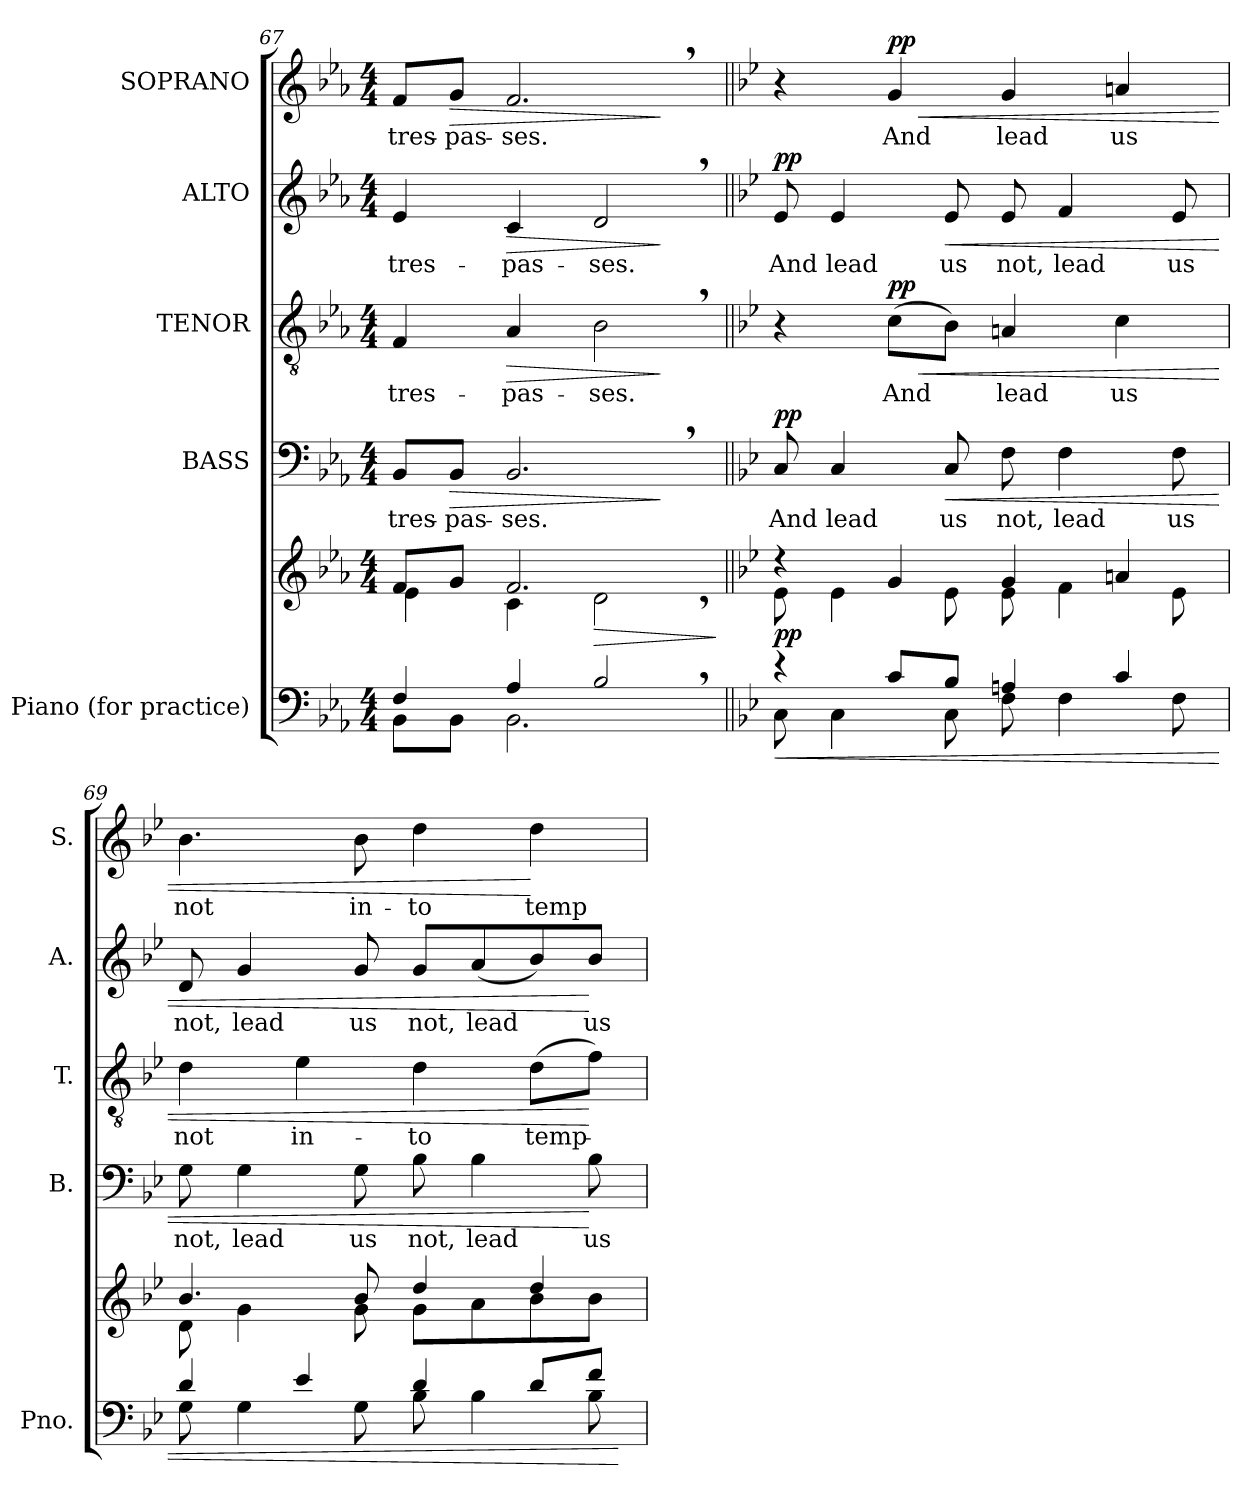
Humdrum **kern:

**kern	**kern	**dynam	**kern	**text	**dynam	**kern	**text	**dynam	**kern	**text	**dynam	**kern	**text	**dynam
*part5	*part5	*part5	*part4	*part4	*part4	*part3	*part3	*part3	*part2	*part2	*part2	*part1	*part1	*part1
*staff6	*staff5	*staff5/6	*staff4	*staff4	*staff4	*staff3	*staff3	*staff3	*staff2	*staff2	*staff2	*staff1	*staff1	*staff1
*I"Piano      (for practice)	*	*	*I"BASS	*	*	*I"TENOR	*	*	*I"ALTO	*	*	*I"SOPRANO	*	*
*I'Pno.	*	*	*I'B.	*	*	*I'T.	*	*	*I'A.	*	*	*I'S.	*	*
*clefF4	*clefG2	*	*clefF4	*	*	*clefGv2	*	*	*clefG2	*	*	*clefG2	*	*
*	*	*	*	*	*	*ITrd7c12	*	*	*	*	*	*	*	*
*k[b-e-a-]	*k[b-e-a-]	*	*k[b-e-a-]	*	*	*k[b-e-a-]	*	*	*k[b-e-a-]	*	*	*k[b-e-a-]	*	*
*E-:	*E-:	*	*E-:	*	*	*E-:	*	*	*E-:	*	*	*E-:	*	*
*M4/4	*M4/4	*	*M4/4	*	*	*M4/4	*	*	*M4/4	*	*	*M4/4	*	*
=67	=67	=67	=67	=67	=67	=67	=67	=67	=67	=67	=67	=67	=67	=67
*^	*^	*	*	*	*	*	*	*	*	*	*	*	*	*
!	!	!	!	!	!	!LO:LY:b:color=#000000	!	!	!	!	!	!	!	!	!	!
!	!	!	!	!	!	!	!	!	!LO:LY:b:color=#000000	!	!	!	!	!	!	!
!	!	!	!	!	!	!	!	!	!	!	!	!LO:LY:b:color=#000000	!	!	!	!
!	!	!	!	!	!	!	!	!	!	!	!	!	!	!	!LO:LY:b:color=#000000	!
4Fi/	8BB-i\L	8fi/L	4e-i\	.	8BB-i/L	tres-	.	4FFi/	tres-	.	4e-i/	tres-	.	8fi/L	tres-	.
!	!	!	!	!	!	!LO:LY:b:color=#000000	!LO:HP:b	!	!	!	!	!	!	!	!	!
!	!	!	!	!	!	!	!	!	!	!	!	!	!	!	!LO:LY:b:color=#000000	!LO:HP:b
.	8BB-i\J	8gi/J	.	.	8BB-i/J	-pas-	>	.	.	.	.	.	.	8gi/J	-pas-	>
!	!	!	!	!	!	!LO:LY:b:color=#000000	!	!	!	!	!	!	!	!	!	!
!	!	!	!	!	!	!	!	!	!LO:LY:b:color=#000000	!LO:HP:b	!	!	!	!	!	!
!	!	!	!	!	!	!	!	!	!	!	!	!LO:LY:b:color=#000000	!LO:HP:b	!	!	!
!	!	!	!	!	!	!	!	!	!	!	!	!	!	!	!LO:LY:b:color=#000000	!
4A-i/	2.BB-i\	2.fi/	4ci\	]	2.BB-,i/	-ses.	.	4AA-i/	-pas-	>	4ci/	-pas-	>	2.f,i/	-ses.	.
!	!	!	!	!LO:HP:n=1:b	!	!	!	!	!	!	!	!	!	!	!	!
!	!	!	!	!	!	!	!	!	!LO:LY:b:color=#000000	!	!	!	!	!	!	!
!	!	!	!	!	!	!	!	!	!	!	!	!LO:LY:b:color=#000000	!	!	!	!
2B-,i/	.	.	2d,i\	] > ]	.	.	.	2BB-,i\	-ses.	.	2d,i/	-ses.	.	.	.	.
*v	*v	*	*	*	*	*	*	*	*	*	*	*	*	*	*	*
*	*v	*v	*	*	*	*	*	*	*	*	*	*	*	*	*
.	.	.	.	.	]	.	.	]	.	.	]	.	.	]
!!LO:LB:g=z
=68||	=68||	=68||	=68||	=68||	=68||	=68||	=68||	=68||	=68||	=68||	=68||	=68||	=68||	=68||
*k[b-e-]	*k[b-e-]	*	*k[b-e-]	*	*	*k[b-e-]	*	*	*k[b-e-]	*	*	*k[b-e-]	*	*
*B-:	*B-:	*	*B-:	*	*	*B-:	*	*	*B-:	*	*	*B-:	*	*
!	!	!LO:HP:b=2	!	!	!	!	!	!	!	!	!	!	!	!
*^	*^	*	*	*	*	*	*	*	*	*	*	*	*	*
!	!	!	!	!	!	!LO:LY:b:color=#000000	!	!	!	!	!	!	!	!	!	!
!	!	!	!	!	!	!	!	!	!	!	!	!LO:LY:b:color=#000000	!	!	!	!
4r	8Ci\	4r	8e-i\	< pp	8Ci/	And	pp	4r	.	.	8e-i/	And	pp	4r	.	.
!	!	!	!	!	!	!LO:LY:b:color=#000000	!	!	!	!	!	!	!	!	!	!
!	!	!	!	!	!	!	!	!	!	!	!	!LO:LY:b:color=#000000	!	!	!	!
.	4Ci\	.	4e-i\	.	4Ci/	lead	.	.	.	.	4e-i/	lead	.	.	.	.
!	!	!	!	!	!	!	!	!	!LO:LY:b:color=#000000	!LO:HP:b	!	!	!	!	!	!
!	!	!	!	!	!	!	!	!	!	!	!	!	!	!	!LO:LY:b:color=#000000	!LO:HP:b
8ci/L	.	4gi/	.	.	.	.	.	(8Ci\L	And	< pp	.	.	.	4gi/	And	< pp
!	!	!	!	!	!	!LO:LY:b:color=#000000	!LO:HP:b	!	!	!	!	!	!	!	!	!
!	!	!	!	!	!	!	!	!	!	!	!	!LO:LY:b:color=#000000	!LO:HP:b	!	!	!
8B-i/J	8Ci\	.	8e-i\	.	8Ci/	us	<	8BB-i\J)	.	.	8e-i/	us	<	.	.	.
!	!	!	!	!	!	!LO:LY:b:color=#000000	!	!	!	!	!	!	!	!	!	!
!	!	!	!	!	!	!	!	!	!LO:LY:b:color=#000000	!	!	!	!	!	!	!
!	!	!	!	!	!	!	!	!	!	!	!	!LO:LY:b:color=#000000	!	!	!	!
!	!	!	!	!	!	!	!	!	!	!	!	!	!	!	!LO:LY:b:color=#000000	!
4Ani/	8Fi\	4gi/	8e-i\	.	8Fi\	not,	.	4AAni/	lead	.	8e-i/	not,	.	4gi/	lead	.
!	!	!	!	!	!	!LO:LY:b:color=#000000	!	!	!	!	!	!	!	!	!	!
!	!	!	!	!	!	!	!	!	!	!	!	!LO:LY:b:color=#000000	!	!	!	!
.	4Fi\	.	4fi\	.	4Fi\	lead	.	.	.	.	4fi/	lead	.	.	.	.
!	!	!	!	!	!	!	!	!	!LO:LY:b:color=#000000	!	!	!	!	!	!	!
!	!	!	!	!	!	!	!	!	!	!	!	!	!	!	!LO:LY:b:color=#000000	!
4ci/	.	4ani/	.	.	.	.	.	4Ci\	us	.	.	.	.	4ani/	us	.
!	!	!	!	!	!	!LO:LY:b:color=#000000	!	!	!	!	!	!	!	!	!	!
!	!	!	!	!	!	!	!	!	!	!	!	!LO:LY:b:color=#000000	!	!	!	!
.	8Fi\	.	8e-i\	.	8Fi\	us	.	.	.	.	8e-i/	us	.	.	.	.
=69	=69	=69	=69	=69	=69	=69	=69	=69	=69	=69	=69	=69	=69	=69	=69	=69
!	!	!	!	!	!	!LO:LY:b:color=#000000	!	!	!	!	!	!	!	!	!	!
!	!	!	!	!	!	!	!	!	!LO:LY:b:color=#000000	!	!	!	!	!	!	!
!	!	!	!	!	!	!	!	!	!	!	!	!LO:LY:b:color=#000000	!	!	!	!
!	!	!	!	!	!	!	!	!	!	!	!	!	!	!	!LO:LY:b:color=#000000	!
4di/	8Gi\	4.b-i/	8di\	.	8Gi\	not,	.	4Di\	not	.	8di/	not,	.	4.b-i\	not	.
!	!	!	!	!	!	!LO:LY:b:color=#000000	!	!	!	!	!	!	!	!	!	!
!	!	!	!	!	!	!	!	!	!	!	!	!LO:LY:b:color=#000000	!	!	!	!
.	4Gi\	.	4gi\	.	4Gi\	lead	.	.	.	.	4gi/	lead	.	.	.	.
!	!	!	!	!	!	!	!	!	!LO:LY:b:color=#000000	!	!	!	!	!	!	!
4e-i/	.	.	.	.	.	.	.	4E-i\	in-	.	.	.	.	.	.	.
!	!	!	!	!	!	!LO:LY:b:color=#000000	!	!	!	!	!	!	!	!	!	!
!	!	!	!	!	!	!	!	!	!	!	!	!LO:LY:b:color=#000000	!	!	!	!
!	!	!	!	!	!	!	!	!	!	!	!	!	!	!	!LO:LY:b:color=#000000	!
.	8Gi\	8b-i/	8gi\	.	8Gi\	us	.	.	.	.	8gi/	us	.	8b-i\	in-	.
!	!	!	!	!	!	!LO:LY:b:color=#000000	!	!	!	!	!	!	!	!	!	!
!	!	!	!	!	!	!	!	!	!LO:LY:b:color=#000000	!	!	!	!	!	!	!
!	!	!	!	!	!	!	!	!	!	!	!	!LO:LY:b:color=#000000	!	!	!	!
!	!	!	!	!	!	!	!	!	!	!	!	!	!	!	!LO:LY:b:color=#000000	!
4di/	8B-i\	4ddi/	8gi\L	.	8B-i\	not,	.	4Di\	-to	.	8gi/L	not,	.	4ddi\	-to	.
!	!	!	!	!	!	!LO:LY:b:color=#000000	!	!	!	!	!	!	!	!	!	!
!	!	!	!	!	!	!	!	!	!	!	!	!LO:LY:b:color=#000000	!	!	!	!
.	4B-i\	.	8ai\	.	4B-i\	lead	.	.	.	.	(8ai/	lead	.	.	.	.
!	!	!	!	!	!	!	!	!	!LO:LY:b:color=#000000	!	!	!	!	!	!	!
!	!	!	!	!	!	!	!	!	!	!	!	!	!	!	!LO:LY:b:color=#000000	!
8di/L	.	4ddi/	8b-i\	.	.	.	.	(8Di\L	temp-	.	8b-i/)	.	.	4ddi\	temp-	[
!	!	!	!	!	!	!LO:LY:b:color=#000000	!	!	!	!	!	!	!	!	!	!
!	!	!	!	!	!	!	!	!	!	!	!	!LO:LY:b:color=#000000	!	!	!	!
8fi/J	8B-i\	.	8b-i\J	.	8B-i\	us	[	8Fi\J)	.	[	8b-i/J	us	[	.	.	.
*v	*v	*	*	*	*	*	*	*	*	*	*	*	*	*	*	*
*	*v	*v	*	*	*	*	*	*	*	*	*	*	*	*	*
.	.	[	.	.	.	.	.	.	.	.	.	.	.	.
=	=	=	=	=	=	=	=	=	=	=	=	=	=	=
*-	*-	*-	*-	*-	*-	*-	*-	*-	*-	*-	*-	*-	*-	*-
